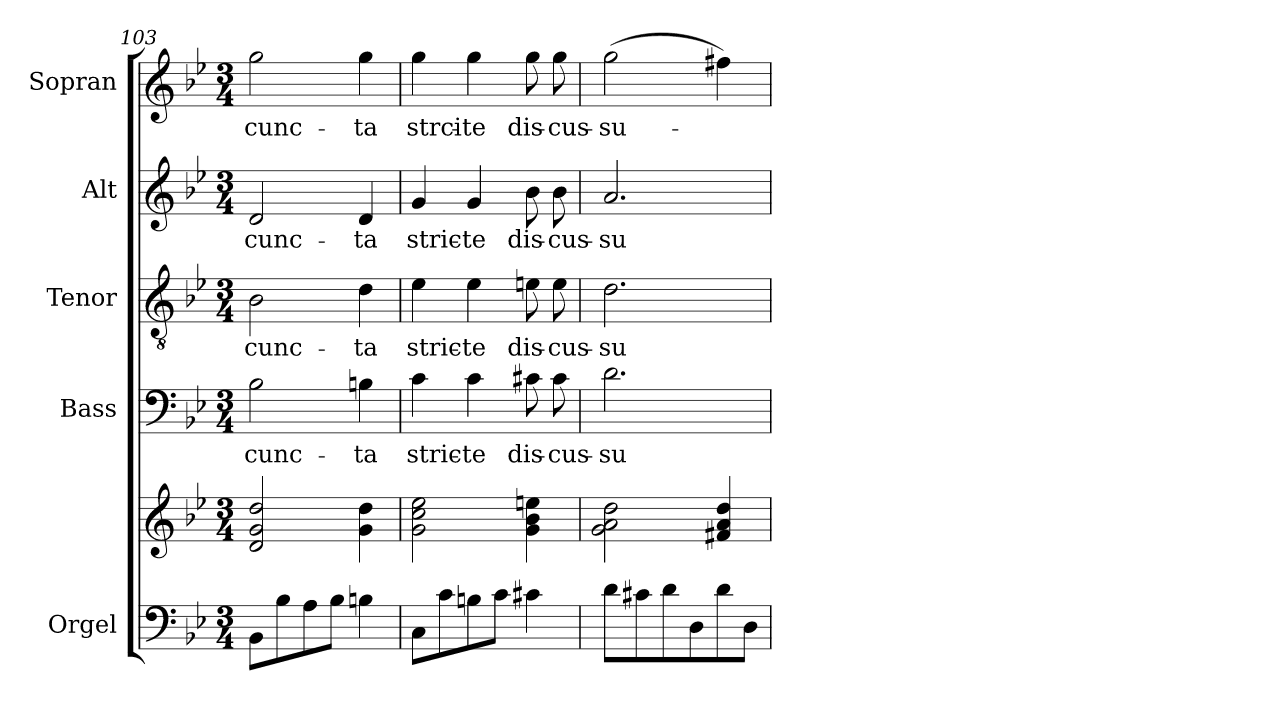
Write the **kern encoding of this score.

**kern	**kern	**kern	**text	**kern	**text	**kern	**text	**kern	**text
*part5	*part5	*part4	*part4	*part3	*part3	*part2	*part2	*part1	*part1
*staff6	*staff5	*staff4	*staff4	*staff3	*staff3	*staff2	*staff2	*staff1	*staff1
*I"Orgel	*	*I"Bass	*	*I"Tenor	*	*I"Alt	*	*I"Sopran	*
*I'Org.	*	*I'B.	*	*I'T.	*	*I'A.	*	*I'S.	*
*clefF4	*clefG2	*clefF4	*	*clefGv2	*	*clefG2	*	*clefG2	*
*k[b-e-]	*k[b-e-]	*k[b-e-]	*	*k[b-e-]	*	*k[b-e-]	*	*k[b-e-]	*
*B-:	*B-:	*B-:	*	*B-:	*	*B-:	*	*B-:	*
*M3/4	*M3/4	*M3/4	*	*M3/4	*	*M3/4	*	*M3/4	*
=103	=103	=103	=103	=103	=103	=103	=103	=103	=103
!	!	!	!LO:LY:b	!	!LO:LY:b	!	!LO:LY:b	!	!LO:LY:b
8BB-\L	2d/ 2g/ 2dd/	2B-\	cunc-	2B-\	cunc-	2d/	cunc-	2gg\	cunc-
8B-\	.	.	.	.	.	.	.	.	.
8A\	.	.	.	.	.	.	.	.	.
8B-\J	.	.	.	.	.	.	.	.	.
!	!	!	!LO:LY:b	!	!LO:LY:b	!	!LO:LY:b	!	!LO:LY:b
4Bn\	4g\ 4dd\	4Bn\	-ta	4d\	-ta	4d/	-ta	4gg\	-ta
=104	=104	=104	=104	=104	=104	=104	=104	=104	=104
!	!	!	!LO:LY:b	!	!LO:LY:b	!	!LO:LY:b	!	!LO:LY:b
8C\L	2g\ 2cc\ 2ee-\	4c\	stric-	4e-\	stric-	4g/	stric-	4gg\	strci-
8c\	.	.	.	.	.	.	.	.	.
!	!	!	!LO:LY:b	!	!LO:LY:b	!	!LO:LY:b	!	!LO:LY:b
8Bn\	.	4c\	-te	4e-\	-te	4g/	-te	4gg\	-te
8c\J	.	.	.	.	.	.	.	.	.
!	!	!	!LO:LY:b	!	!LO:LY:b	!	!LO:LY:b	!	!LO:LY:b
4c#X\	4g\ 4b-\ 4een\	8c#X\	dis-	8en\	dis-	8b-\	dis-	8gg\	dis-
!	!	!	!LO:LY:b	!	!LO:LY:b	!	!LO:LY:b	!	!LO:LY:b
.	.	8c#\	-cus-	8e\	-cus-	8b-\	-cus-	8gg\	-cus-
=105	=105	=105	=105	=105	=105	=105	=105	=105	=105
!	!	!	!LO:LY:b	!	!LO:LY:b	!	!LO:LY:b	!	!LO:LY:b
8d\L	2g\ 2a\ 2dd\	2.d\	-su-	2.d\	-su-	2.a/	-su-	(>2gg\	-su-
8c#X\	.	.	.	.	.	.	.	.	.
8d\	.	.	.	.	.	.	.	.	.
8D\	.	.	.	.	.	.	.	.	.
8d\	4f#X/ 4a/ 4dd/	.	.	.	.	.	.	4ff#X\)	.
8D\J	.	.	.	.	.	.	.	.	.
=	=	=	=	=	=	=	=	=	=
*-	*-	*-	*-	*-	*-	*-	*-	*-	*-
